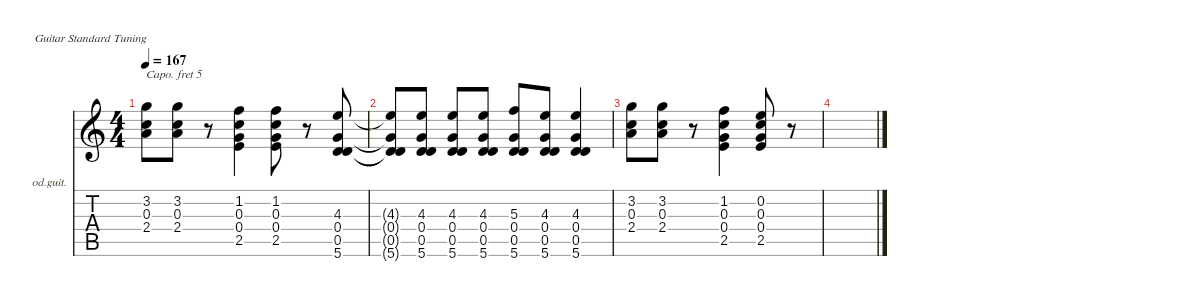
\hideDynamics
\bracketExtendMode nobrackets
\firstSystemTrackNameOrientation horizontal
\otherSystemsTrackNameOrientation horizontal
\track ("Backing Gt." "od.guit.") {instrument overdrivenguitar}
\staff {score tabs}
\capo 5
\tuning (E4 B3 G3 D3 A2 E2)
\ts (4 4)
\tempo 167
\clef g2
\ks aminor
(2.4 0.3 3.2).8{dy mf} (2.4 0.3 3.2).8 r.8 (2.5 0.4 0.3 1.2).4 (2.5 0.4 0.3 1.2).8 r.8 (5.6 0.5 0.4 4.3).8 |
(4.3{t} 0.5{t} 5.6{t} 0.4{t}).8 (5.6 0.5 0.4 4.3).8 (5.6 0.5 0.4 4.3).8 (5.6 0.5 0.4 4.3).8 (5.6 0.5 0.4 5.3).8 (5.6 0.5 0.4 4.3).8 (5.6 0.5 0.4 4.3).4 |
(2.4 0.3 3.2).8 (2.4 0.3 3.2).8 r.8 (2.5 0.4 0.3 1.2).4 (2.5 0.4 0.3 0.2).8 r.8 |
\ks c
